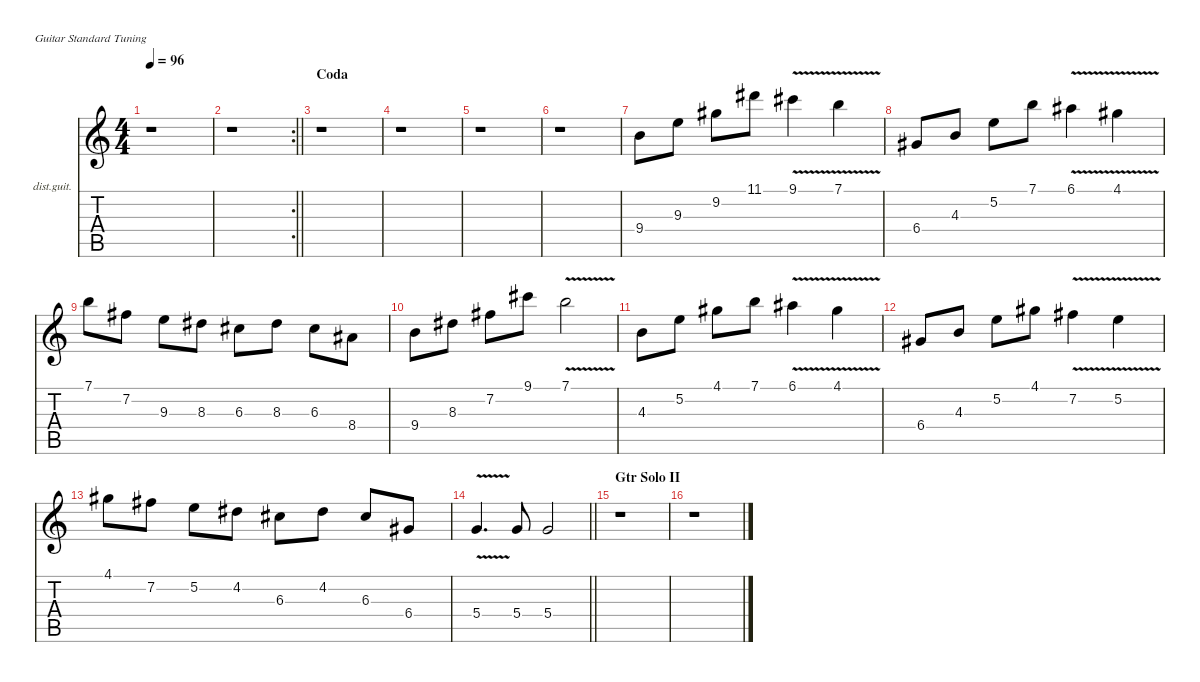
\defaultSystemsLayout 4
\hideDynamics
\bracketExtendMode nobrackets
\firstSystemTrackNameOrientation horizontal
\otherSystemsTrackNameOrientation horizontal
\track ("Lead 2" "dist.guit.") {instrument distortionguitar}
\staff {score tabs}
\tuning (E4 B3 G3 D3 A2 E2)
\ts (4 4)
\tempo 96
\clef g2
\ks c
r.1{dy f} |
\rc 2
\barLineRight lightlight
r.1 |
\section ("" "Coda")
r.1 |
r.1 |
r.1 |
r.1 |
9.4.8 9.3.8 9.2{acc #}.8 11.1{acc #}.8 9.1{v acc #}.4 7.1{v}.4 |
6.4{acc #}.8 4.3.8 5.2.8 7.1.8 6.1{v acc #}.4 4.1{v acc #}.4 |
7.1.8 7.2{acc #}.8 9.3.8 8.3{acc #}.8 6.3{acc #}.8 8.3{acc #}.8 6.3{acc #}.8 8.4{acc #}.8 |
9.4.8 8.3{acc #}.8 7.2{acc #}.8 9.1{acc #}.8 7.1{v}.2 |
4.3.8 5.2.8 4.1{acc #}.8 7.1.8 6.1{v acc #}.4 4.1{v acc #}.4 |
6.4{acc #}.8 4.3.8 5.2.8 4.1{acc #}.8 7.2{v acc #}.4 5.2{v}.4 |
4.1{acc #}.8 7.2{acc #}.8 5.2.8 4.2{acc #}.8 6.3{acc #}.8 4.2{acc #}.8 6.3{acc #}.8 6.4{acc #}.8 |
\barLineRight lightlight
5.4{v}.4{d} 5.4.8 5.4.2 |
\section ("" "Gtr Solo II")
r.1 |
r.1
